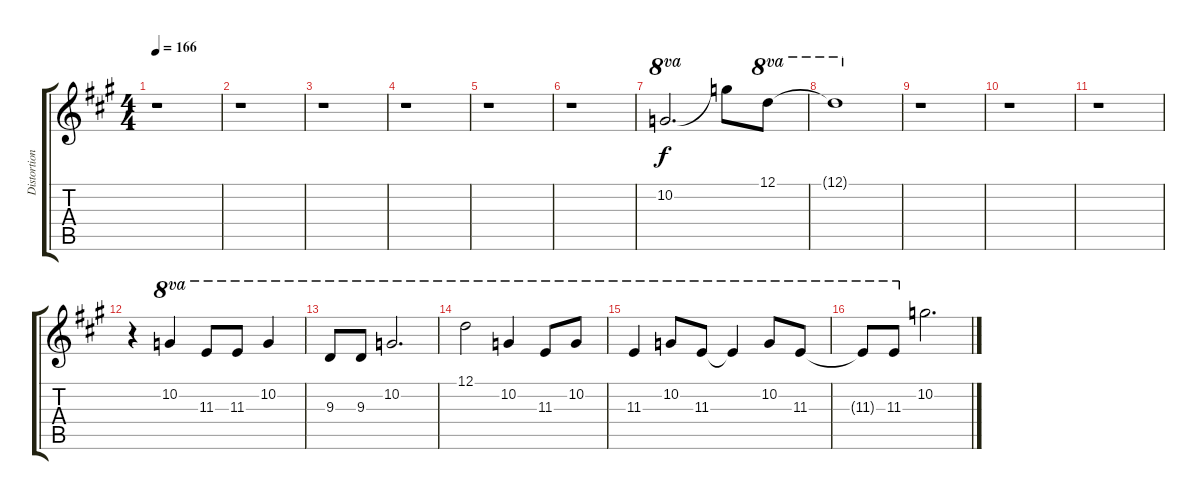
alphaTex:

\track ("Distortion 2" "Distortion") {instrument distortionguitar}
\staff {score tabs}
\tuning (D4 A3 F3 C3 G2 D2) {hide}
\ts (4 4)
\tempo 166
\clef g2
\ks a
r.1{dy f} |
r.1 |
r.1 |
r.1 |
r.1 |
r.1 |
10.2.2{d ot 8va} 10.2{t}.8 12.1.8{ot 8va} |
12.1{t}.1{ot 8va} |
r.1 |
r.1 |
r.1 |
r.4 10.2.4{ot 8va} 11.3.8{ot 8va} 11.3.8{ot 8va} 10.2.4{ot 8va} |
9.3.8{ot 8va} 9.3.8{ot 8va} 10.2.2{d ot 8va} |
12.1.2{ot 8va} 10.2.4{ot 8va} 11.3.8{ot 8va} 10.2.8{ot 8va} |
11.3.4{ot 8va} 10.2.8{ot 8va} 11.3.8{ot 8va} 11.3{t}.4{ot 8va} 10.2.8{ot 8va} 11.3.8{ot 8va} |
11.3{t}.8{ot 8va} 11.3.8{ot 8va} 10.2.2{d}
